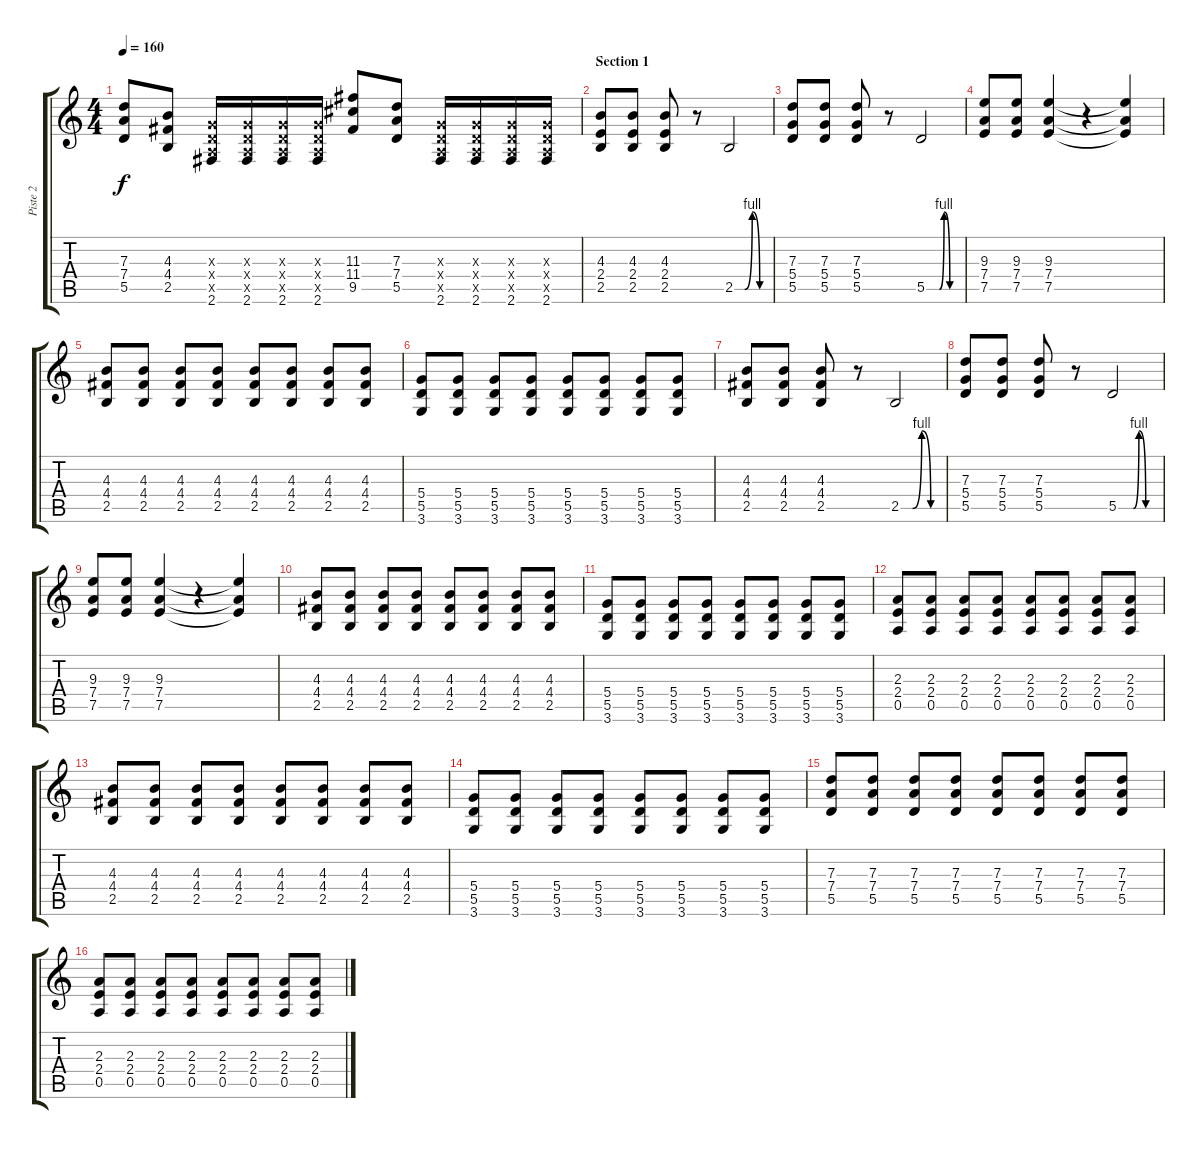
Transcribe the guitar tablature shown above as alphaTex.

\track ("Piste 2" "Piste 2") {instrument distortionguitar}
\staff {score tabs}
\tuning (E4 B3 G3 D3 A2 E2) {hide}
\ts (4 4)
\tempo 160
\clef g2
\ks c
(7.3 7.4 5.5).8{dy f} (4.3 4.4 2.5).8 (0.3{x} 0.4{x} 0.5{x} 2.6).16 (0.3{x} 0.4{x} 0.5{x} 2.6).16 (0.3{x} 0.4{x} 0.5{x} 2.6).16 (0.3{x} 0.4{x} 0.5{x} 2.6).16 (11.3 11.4 9.5).8 (7.3 7.4 5.5).8 (0.3{x} 0.4{x} 0.5{x} 2.6).16 (0.3{x} 0.4{x} 0.5{x} 2.6).16 (0.3{x} 0.4{x} 0.5{x} 2.6).16 (0.3{x} 0.4{x} 0.5{x} 2.6).16 |
\section ("" "Section 1")
(4.3 2.4 2.5).8{volume 13} (4.3 2.4 2.5).8 (4.3 2.4 2.5).8 r.8 2.5{be (custom 0 0 17 0 30 4 43 0 60 0)}.2 |
(7.3 5.4 5.5).8 (7.3 5.4 5.5).8 (7.3 5.4 5.5).8 r.8 5.5{be (custom 0 0 22 0 30 4 40 0 60 0)}.2 |
(9.3 7.4 7.5).8 (9.3 7.4 7.5).8 (9.3 7.4 7.5).4 r.4 (9.3{t} 7.4{t} 7.5{t}).4 |
(4.3 4.4 2.5).8 (4.3 4.4 2.5).8 (4.3 4.4 2.5).8 (4.3 4.4 2.5).8 (4.3 4.4 2.5).8 (4.3 4.4 2.5).8 (4.3 4.4 2.5).8 (4.3 4.4 2.5).8 |
(5.4 5.5 3.6).8 (5.4 5.5 3.6).8 (5.4 5.5 3.6).8 (5.4 5.5 3.6).8 (5.4 5.5 3.6).8 (5.4 5.5 3.6).8 (5.4 5.5 3.6).8 (5.4 5.5 3.6).8 |
(4.3 4.4 2.5).8 (4.3 4.4 2.5).8 (4.3 4.4 2.5).8 r.8 2.5{be (custom 0 0 17 0 30 4 43 0 60 0)}.2 |
(7.3 5.4 5.5).8 (7.3 5.4 5.5).8 (7.3 5.4 5.5).8 r.8 5.5{be (custom 0 0 22 0 30 4 40 0 60 0)}.2 |
(9.3 7.4 7.5).8 (9.3 7.4 7.5).8 (9.3 7.4 7.5).4 r.4 (9.3{t} 7.4{t} 7.5{t}).4 |
(4.3 4.4 2.5).8 (4.3 4.4 2.5).8 (4.3 4.4 2.5).8 (4.3 4.4 2.5).8 (4.3 4.4 2.5).8 (4.3 4.4 2.5).8 (4.3 4.4 2.5).8 (4.3 4.4 2.5).8 |
(5.4 5.5 3.6).8 (5.4 5.5 3.6).8 (5.4 5.5 3.6).8 (5.4 5.5 3.6).8 (5.4 5.5 3.6).8 (5.4 5.5 3.6).8 (5.4 5.5 3.6).8 (5.4 5.5 3.6).8 |
(2.3 2.4 0.5).8 (2.3 2.4 0.5).8 (2.3 2.4 0.5).8 (2.3 2.4 0.5).8 (2.3 2.4 0.5).8 (2.3 2.4 0.5).8 (2.3 2.4 0.5).8 (2.3 2.4 0.5).8 |
(4.3 4.4 2.5).8 (4.3 4.4 2.5).8 (4.3 4.4 2.5).8 (4.3 4.4 2.5).8 (4.3 4.4 2.5).8 (4.3 4.4 2.5).8 (4.3 4.4 2.5).8 (4.3 4.4 2.5).8 |
(5.4 5.5 3.6).8 (5.4 5.5 3.6).8 (5.4 5.5 3.6).8 (5.4 5.5 3.6).8 (5.4 5.5 3.6).8 (5.4 5.5 3.6).8 (5.4 5.5 3.6).8 (5.4 5.5 3.6).8 |
(7.3 7.4 5.5).8 (7.3 7.4 5.5).8 (7.3 7.4 5.5).8 (7.3 7.4 5.5).8 (7.3 7.4 5.5).8 (7.3 7.4 5.5).8 (7.3 7.4 5.5).8 (7.3 7.4 5.5).8 |
(2.3 2.4 0.5).8 (2.3 2.4 0.5).8 (2.3 2.4 0.5).8 (2.3 2.4 0.5).8 (2.3 2.4 0.5).8 (2.3 2.4 0.5).8 (2.3 2.4 0.5).8 (2.3 2.4 0.5).8
